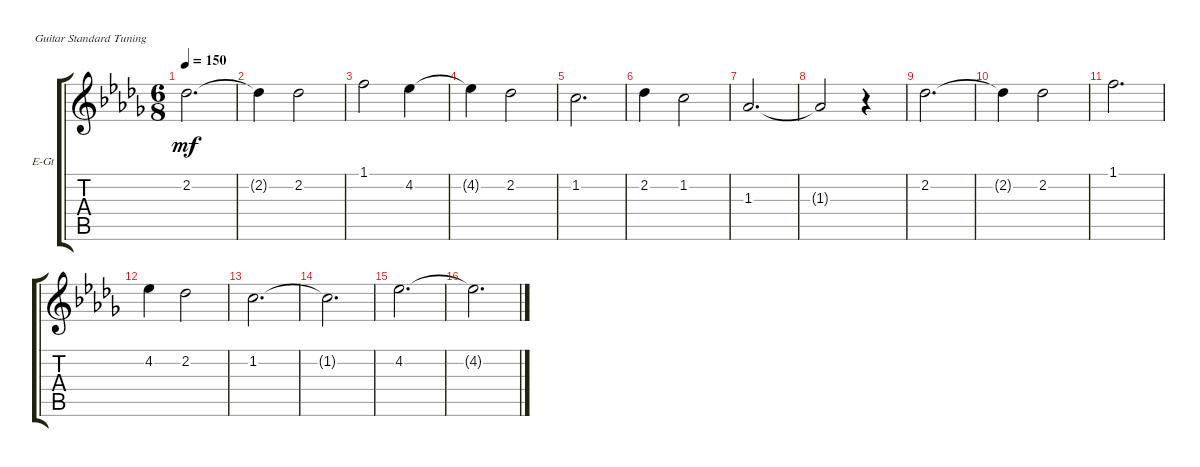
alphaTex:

\defaultSystemsLayout 4
\bracketExtendMode groupsimilarinstruments
\firstSystemTrackNameOrientation horizontal
\otherSystemsTrackNameOrientation horizontal
\track ("Art's Voice" "E-Gt") {instrument electricguitarclean}
\staff {score tabs}
\tuning (E4 B3 G3 D3 A2 E2)
\ts (6 8)
\tempo 150
\clef g2
\scale
0.333333
\ks db
2.2.2{d dy mf} |
\scale
0.333333 2.2{t}.4 2.2.2 |
\scale
0.333333 1.1.2 4.2.4 |
\scale
0.333333 4.2{t}.4 2.2.2 |
\scale
0.333333 1.2.2{d} |
\scale
0.333333 2.2.4 1.2.2 |
\scale
0.333333 1.3.2{d} |
\scale
0.333333 1.3{t}.2 r.4 |
\scale
0.333333 2.2.2{d} |
\scale
0.333333 2.2{t}.4 2.2.2 |
\scale
0.333333 1.1.2{d} |
\scale
0.333333 4.2.4 2.2.2 |
\scale
0.333333 1.2.2{d} |
\scale
0.333333 1.2{t}.2{d} |
\scale
0.333333 4.2.2{d} |
\scale
0.333333 4.2{t}.2{d}
